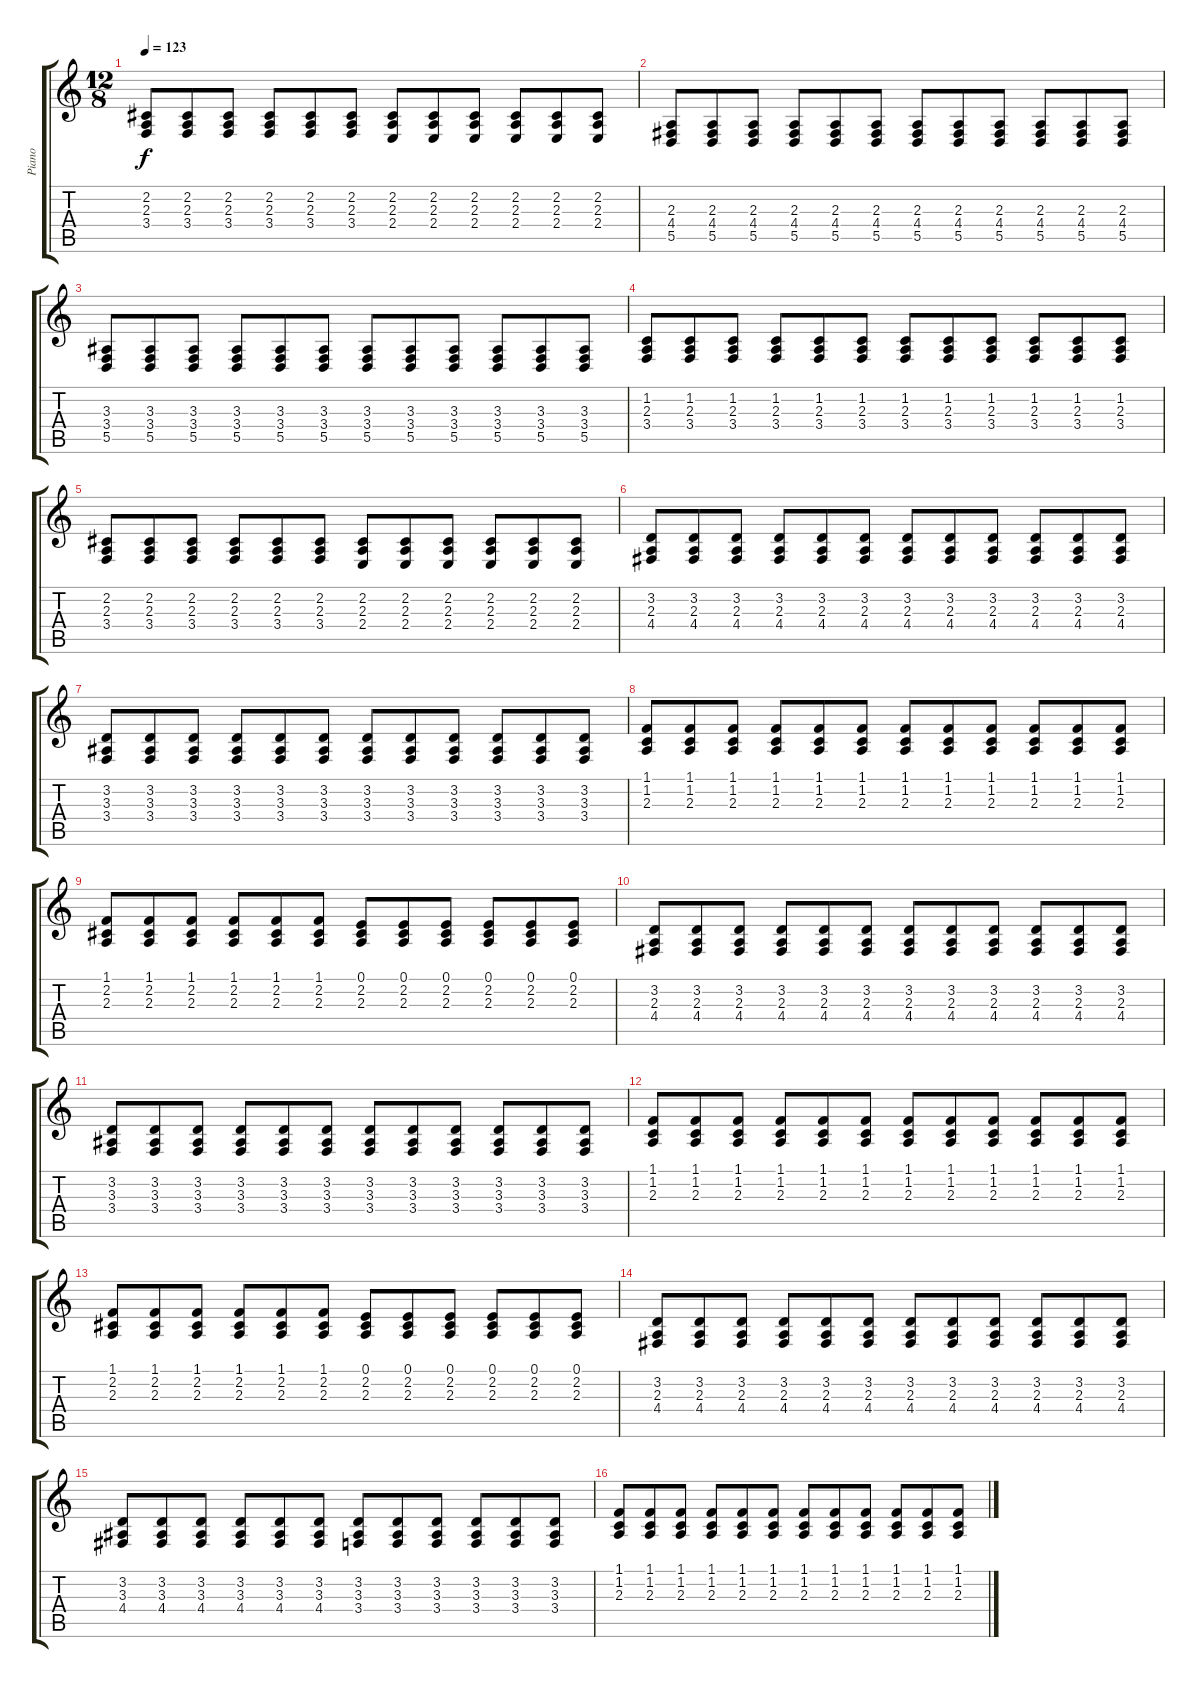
\track ("Piano" "Piano") {instrument acousticgrandpiano}
\staff {score tabs}
\tuning (E4 B3 G3 D3 A2 E2) {hide}
\ts (12 8)
\tempo 123
\clef g2
\ks c
(2.2 2.3 3.4).8{dy f} (2.2 2.3 3.4).8 (2.2 2.3 3.4).8 (2.2 2.3 3.4).8 (2.2 2.3 3.4).8 (2.2 2.3 3.4).8 (2.2 2.3 2.4).8 (2.2 2.3 2.4).8 (2.2 2.3 2.4).8 (2.2 2.3 2.4).8 (2.2 2.3 2.4).8 (2.2 2.3 2.4).8 |
(2.3 4.4 5.5).8 (2.3 4.4 5.5).8 (2.3 4.4 5.5).8 (2.3 4.4 5.5).8 (2.3 4.4 5.5).8 (2.3 4.4 5.5).8 (2.3 4.4 5.5).8 (2.3 4.4 5.5).8 (2.3 4.4 5.5).8 (2.3 4.4 5.5).8 (2.3 4.4 5.5).8 (2.3 4.4 5.5).8 |
(3.3 3.4 5.5).8 (3.3 3.4 5.5).8 (3.3 3.4 5.5).8 (3.3 3.4 5.5).8 (3.3 3.4 5.5).8 (3.3 3.4 5.5).8 (3.3 3.4 5.5).8 (3.3 3.4 5.5).8 (3.3 3.4 5.5).8 (3.3 3.4 5.5).8 (3.3 3.4 5.5).8 (3.3 3.4 5.5).8 |
(1.2 2.3 3.4).8 (1.2 2.3 3.4).8 (1.2 2.3 3.4).8 (1.2 2.3 3.4).8 (1.2 2.3 3.4).8 (1.2 2.3 3.4).8 (1.2 2.3 3.4).8 (1.2 2.3 3.4).8 (1.2 2.3 3.4).8 (1.2 2.3 3.4).8 (1.2 2.3 3.4).8 (1.2 2.3 3.4).8 |
(2.2 2.3 3.4).8 (2.2 2.3 3.4).8 (2.2 2.3 3.4).8 (2.2 2.3 3.4).8 (2.2 2.3 3.4).8 (2.2 2.3 3.4).8 (2.2 2.3 2.4).8 (2.2 2.3 2.4).8 (2.2 2.3 2.4).8 (2.2 2.3 2.4).8 (2.2 2.3 2.4).8 (2.2 2.3 2.4).8 |
(3.2 2.3 4.4).8 (3.2 2.3 4.4).8 (3.2 2.3 4.4).8 (3.2 2.3 4.4).8 (3.2 2.3 4.4).8 (3.2 2.3 4.4).8 (3.2 2.3 4.4).8 (3.2 2.3 4.4).8 (3.2 2.3 4.4).8 (3.2 2.3 4.4).8 (3.2 2.3 4.4).8 (3.2 2.3 4.4).8 |
(3.2 3.3 3.4).8 (3.2 3.3 3.4).8 (3.2 3.3 3.4).8 (3.2 3.3 3.4).8 (3.2 3.3 3.4).8 (3.2 3.3 3.4).8 (3.2 3.3 3.4).8 (3.2 3.3 3.4).8 (3.2 3.3 3.4).8 (3.2 3.3 3.4).8 (3.2 3.3 3.4).8 (3.2 3.3 3.4).8 |
(1.1 1.2 2.3).8 (1.1 1.2 2.3).8 (1.1 1.2 2.3).8 (1.1 1.2 2.3).8 (1.1 1.2 2.3).8 (1.1 1.2 2.3).8 (1.1 1.2 2.3).8 (1.1 1.2 2.3).8 (1.1 1.2 2.3).8 (1.1 1.2 2.3).8 (1.1 1.2 2.3).8 (1.1 1.2 2.3).8 |
(1.1 2.2 2.3).8 (1.1 2.2 2.3).8 (1.1 2.2 2.3).8 (1.1 2.2 2.3).8 (1.1 2.2 2.3).8 (1.1 2.2 2.3).8 (0.1 2.2 2.3).8 (0.1 2.2 2.3).8 (0.1 2.2 2.3).8 (0.1 2.2 2.3).8 (0.1 2.2 2.3).8 (0.1 2.2 2.3).8 |
(3.2 2.3 4.4).8 (3.2 2.3 4.4).8 (3.2 2.3 4.4).8 (3.2 2.3 4.4).8 (3.2 2.3 4.4).8 (3.2 2.3 4.4).8 (3.2 2.3 4.4).8 (3.2 2.3 4.4).8 (3.2 2.3 4.4).8 (3.2 2.3 4.4).8 (3.2 2.3 4.4).8 (3.2 2.3 4.4).8 |
(3.2 3.3 3.4).8 (3.2 3.3 3.4).8 (3.2 3.3 3.4).8 (3.2 3.3 3.4).8 (3.2 3.3 3.4).8 (3.2 3.3 3.4).8 (3.2 3.3 3.4).8 (3.2 3.3 3.4).8 (3.2 3.3 3.4).8 (3.2 3.3 3.4).8 (3.2 3.3 3.4).8 (3.2 3.3 3.4).8 |
(1.1 1.2 2.3).8 (1.1 1.2 2.3).8 (1.1 1.2 2.3).8 (1.1 1.2 2.3).8 (1.1 1.2 2.3).8 (1.1 1.2 2.3).8 (1.1 1.2 2.3).8 (1.1 1.2 2.3).8 (1.1 1.2 2.3).8 (1.1 1.2 2.3).8 (1.1 1.2 2.3).8 (1.1 1.2 2.3).8 |
(1.1 2.2 2.3).8 (1.1 2.2 2.3).8 (1.1 2.2 2.3).8 (1.1 2.2 2.3).8 (1.1 2.2 2.3).8 (1.1 2.2 2.3).8 (0.1 2.2 2.3).8 (0.1 2.2 2.3).8 (0.1 2.2 2.3).8 (0.1 2.2 2.3).8 (0.1 2.2 2.3).8 (0.1 2.2 2.3).8 |
(3.2 2.3 4.4).8 (3.2 2.3 4.4).8 (3.2 2.3 4.4).8 (3.2 2.3 4.4).8 (3.2 2.3 4.4).8 (3.2 2.3 4.4).8 (3.2 2.3 4.4).8 (3.2 2.3 4.4).8 (3.2 2.3 4.4).8 (3.2 2.3 4.4).8 (3.2 2.3 4.4).8 (3.2 2.3 4.4).8 |
(3.2 3.3 4.4).8 (3.2 3.3 4.4).8 (3.2 3.3 4.4).8 (3.2 3.3 4.4).8 (3.2 3.3 4.4).8 (3.2 3.3 4.4).8 (3.2 3.3 3.4).8 (3.2 3.3 3.4).8 (3.2 3.3 3.4).8 (3.2 3.3 3.4).8 (3.2 3.3 3.4).8 (3.2 3.3 3.4).8 |
(1.1 1.2 2.3).8 (1.1 1.2 2.3).8 (1.1 1.2 2.3).8 (1.1 1.2 2.3).8 (1.1 1.2 2.3).8 (1.1 1.2 2.3).8 (1.1 1.2 2.3).8 (1.1 1.2 2.3).8 (1.1 1.2 2.3).8 (1.1 1.2 2.3).8 (1.1 1.2 2.3).8 (1.1 1.2 2.3).8
